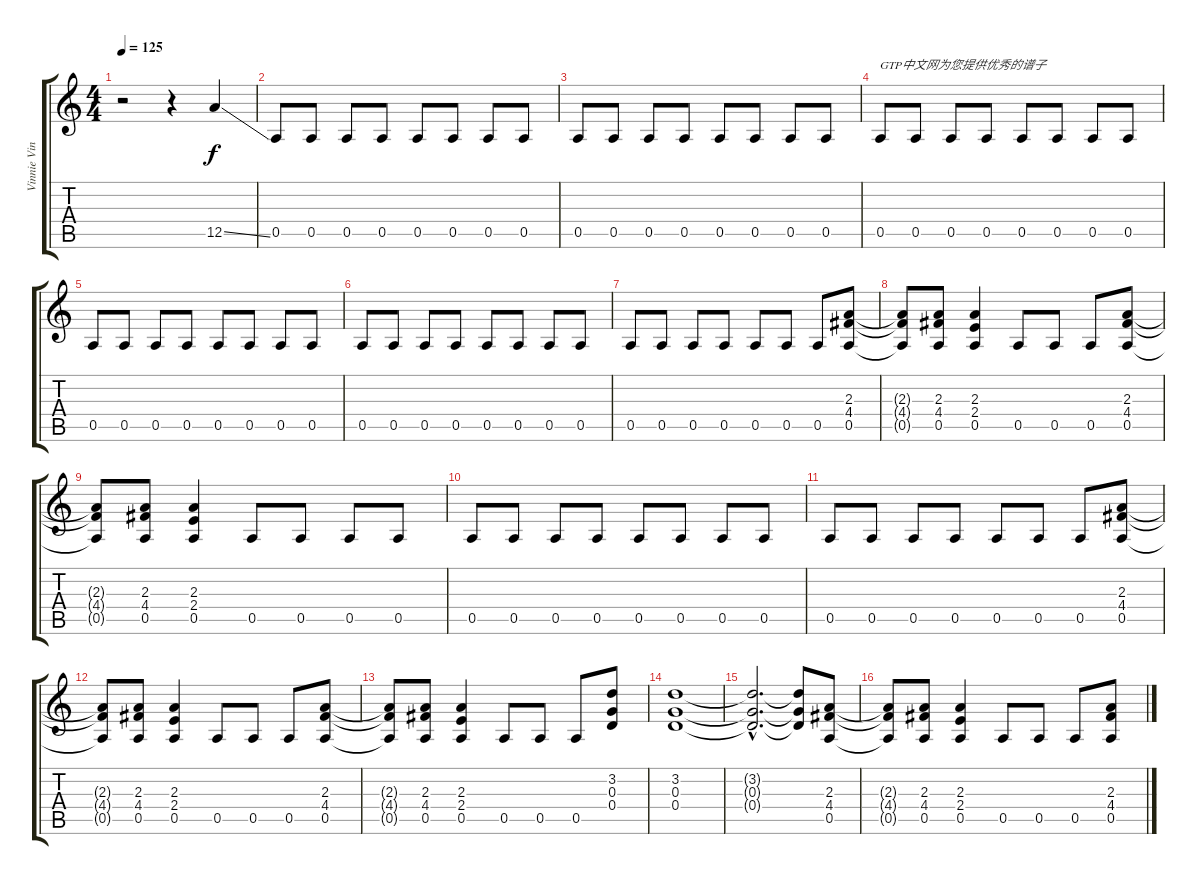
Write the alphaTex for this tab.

\track ("Vinnie Vincent" "Vinnie Vin") {instrument overdrivenguitar}
\staff {score tabs}
\tuning (E4 B3 G3 D3 A2 E2) {hide}
\ts (4 4)
\tempo 125
\clef g2
\ks c
r.2{dy f instrument overdrivenguitar} r.4 12.5{ss}.4 |
0.5.8 0.5.8 0.5.8 0.5.8 0.5.8 0.5.8 0.5.8 0.5.8 |
0.5.8 0.5.8 0.5.8 0.5.8 0.5.8 0.5.8 0.5.8 0.5.8 |
0.5.8{txt "GTP中文网为您提供优秀的谱子"} 0.5.8 0.5.8 0.5.8 0.5.8 0.5.8 0.5.8 0.5.8 |
0.5.8 0.5.8 0.5.8 0.5.8 0.5.8 0.5.8 0.5.8 0.5.8 |
0.5.8 0.5.8 0.5.8 0.5.8 0.5.8 0.5.8 0.5.8 0.5.8 |
0.5.8 0.5.8 0.5.8 0.5.8 0.5.8 0.5.8 0.5.8 (2.3 4.4 0.5).8 |
(2.3{t} 4.4{t} 0.5{t}).8 (2.3 4.4 0.5).8 (2.3 2.4 0.5).4 0.5.8 0.5.8 0.5.8 (2.3 4.4 0.5).8 |
(2.3{t} 4.4{t} 0.5{t}).8 (2.3 4.4 0.5).8 (2.3 2.4 0.5).4 0.5.8 0.5.8 0.5.8 0.5.8 |
0.5.8 0.5.8 0.5.8 0.5.8 0.5.8 0.5.8 0.5.8 0.5.8 |
0.5.8 0.5.8 0.5.8 0.5.8 0.5.8 0.5.8 0.5.8 (2.3 4.4 0.5).8 |
(2.3{t} 4.4{t} 0.5{t}).8 (2.3 4.4 0.5).8 (2.3 2.4 0.5).4 0.5.8 0.5.8 0.5.8 (2.3 4.4 0.5).8 |
(2.3{t} 4.4{t} 0.5{t}).8 (2.3 4.4 0.5).8 (2.3 2.4 0.5).4 0.5.8 0.5.8 0.5.8 (3.2 0.3 0.4).8 |
(3.2 0.3 0.4).1 |
(3.2{hac t} 0.3{hac t} 0.4{hac t}).2{d} (3.2{t} 0.3{t} 0.4{t}).8 (2.3 4.4 0.5).8 |
(2.3{t} 4.4{t} 0.5{t}).8 (2.3 4.4 0.5).8 (2.3 2.4 0.5).4 0.5.8 0.5.8 0.5.8 (2.3 4.4 0.5).8
